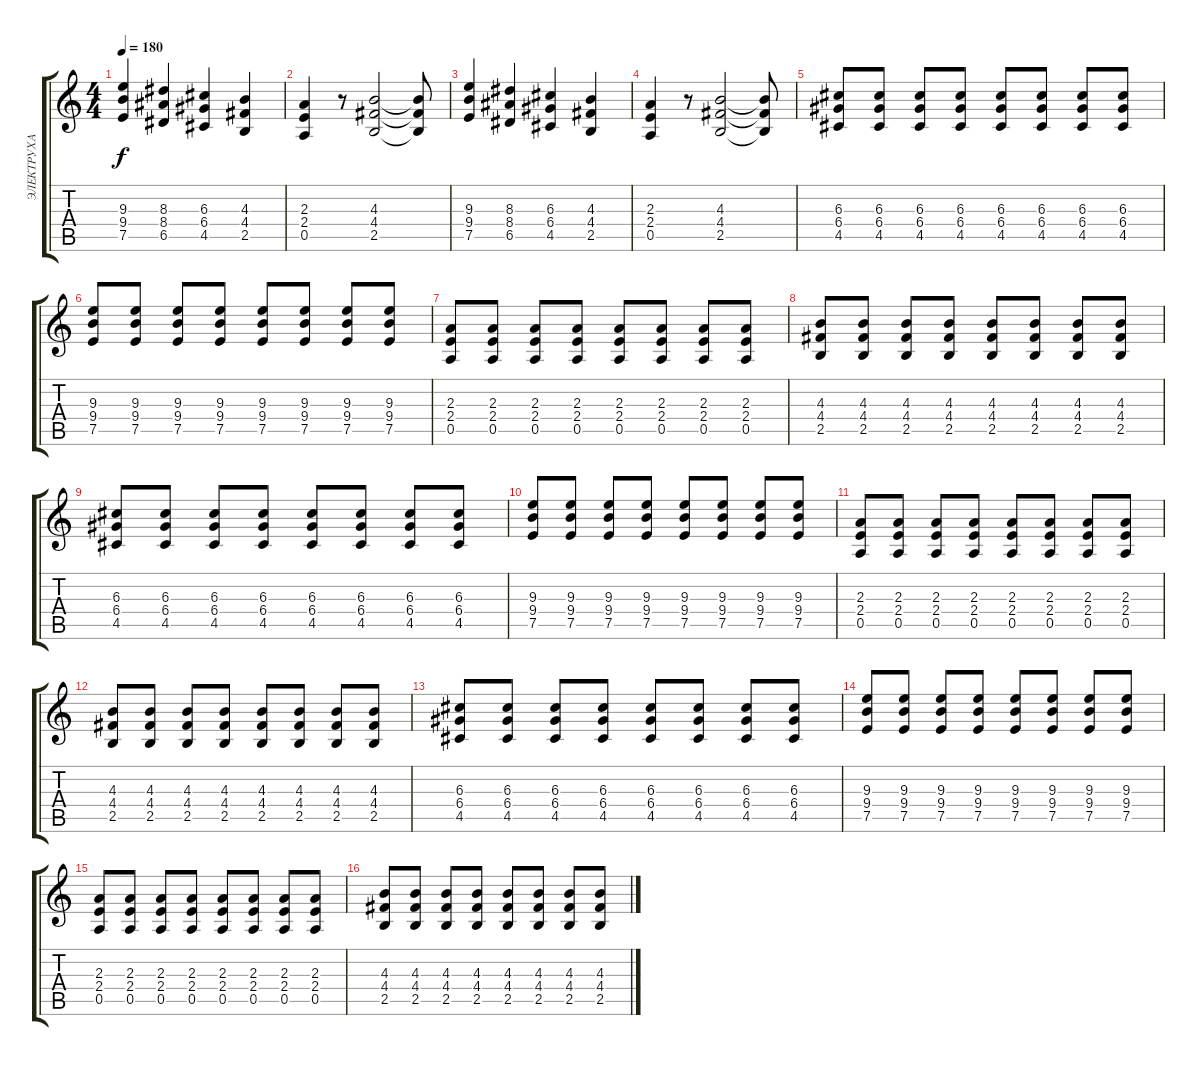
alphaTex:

\track ("ЭЛЕКТРУХА" "ЭЛЕКТРУХА") {instrument overdrivenguitar}
\staff {score tabs}
\tuning (E4 B3 G3 D3 A2 E2) {hide}
\ts (4 4)
\tempo 180
\clef g2
\ks c
(9.3 9.4 7.5).4{dy f} (8.3 8.4 6.5).4 (6.3 6.4 4.5).4 (4.3 4.4 2.5).4 |
(2.3 2.4 0.5).4 r.8 (4.3 4.4 2.5).2 (4.3{t} 4.4{t} 2.5{t}).8 |
(9.3 9.4 7.5).4 (8.3 8.4 6.5).4 (6.3 6.4 4.5).4 (4.3 4.4 2.5).4 |
(2.3 2.4 0.5).4 r.8 (4.3 4.4 2.5).2 (4.3{t} 4.4{t} 2.5{t}).8 |
(6.3 6.4 4.5).8 (6.3 6.4 4.5).8 (6.3 6.4 4.5).8 (6.3 6.4 4.5).8 (6.3 6.4 4.5).8 (6.3 6.4 4.5).8 (6.3 6.4 4.5).8 (6.3 6.4 4.5).8 |
(9.3 9.4 7.5).8 (9.3 9.4 7.5).8 (9.3 9.4 7.5).8 (9.3 9.4 7.5).8 (9.3 9.4 7.5).8 (9.3 9.4 7.5).8 (9.3 9.4 7.5).8 (9.3 9.4 7.5).8 |
(2.3 2.4 0.5).8 (2.3 2.4 0.5).8 (2.3 2.4 0.5).8 (2.3 2.4 0.5).8 (2.3 2.4 0.5).8 (2.3 2.4 0.5).8 (2.3 2.4 0.5).8 (2.3 2.4 0.5).8 |
(4.3 4.4 2.5).8 (4.3 4.4 2.5).8 (4.3 4.4 2.5).8 (4.3 4.4 2.5).8 (4.3 4.4 2.5).8 (4.3 4.4 2.5).8 (4.3 4.4 2.5).8 (4.3 4.4 2.5).8 |
(6.3 6.4 4.5).8 (6.3 6.4 4.5).8 (6.3 6.4 4.5).8 (6.3 6.4 4.5).8 (6.3 6.4 4.5).8 (6.3 6.4 4.5).8 (6.3 6.4 4.5).8 (6.3 6.4 4.5).8 |
(9.3 9.4 7.5).8 (9.3 9.4 7.5).8 (9.3 9.4 7.5).8 (9.3 9.4 7.5).8 (9.3 9.4 7.5).8 (9.3 9.4 7.5).8 (9.3 9.4 7.5).8 (9.3 9.4 7.5).8 |
(2.3 2.4 0.5).8 (2.3 2.4 0.5).8 (2.3 2.4 0.5).8 (2.3 2.4 0.5).8 (2.3 2.4 0.5).8 (2.3 2.4 0.5).8 (2.3 2.4 0.5).8 (2.3 2.4 0.5).8 |
(4.3 4.4 2.5).8 (4.3 4.4 2.5).8 (4.3 4.4 2.5).8 (4.3 4.4 2.5).8 (4.3 4.4 2.5).8 (4.3 4.4 2.5).8 (4.3 4.4 2.5).8 (4.3 4.4 2.5).8 |
(6.3 6.4 4.5).8 (6.3 6.4 4.5).8 (6.3 6.4 4.5).8 (6.3 6.4 4.5).8 (6.3 6.4 4.5).8 (6.3 6.4 4.5).8 (6.3 6.4 4.5).8 (6.3 6.4 4.5).8 |
(9.3 9.4 7.5).8 (9.3 9.4 7.5).8 (9.3 9.4 7.5).8 (9.3 9.4 7.5).8 (9.3 9.4 7.5).8 (9.3 9.4 7.5).8 (9.3 9.4 7.5).8 (9.3 9.4 7.5).8 |
(2.3 2.4 0.5).8 (2.3 2.4 0.5).8 (2.3 2.4 0.5).8 (2.3 2.4 0.5).8 (2.3 2.4 0.5).8 (2.3 2.4 0.5).8 (2.3 2.4 0.5).8 (2.3 2.4 0.5).8 |
(4.3 4.4 2.5).8 (4.3 4.4 2.5).8 (4.3 4.4 2.5).8 (4.3 4.4 2.5).8 (4.3 4.4 2.5).8 (4.3 4.4 2.5).8 (4.3 4.4 2.5).8 (4.3 4.4 2.5).8
